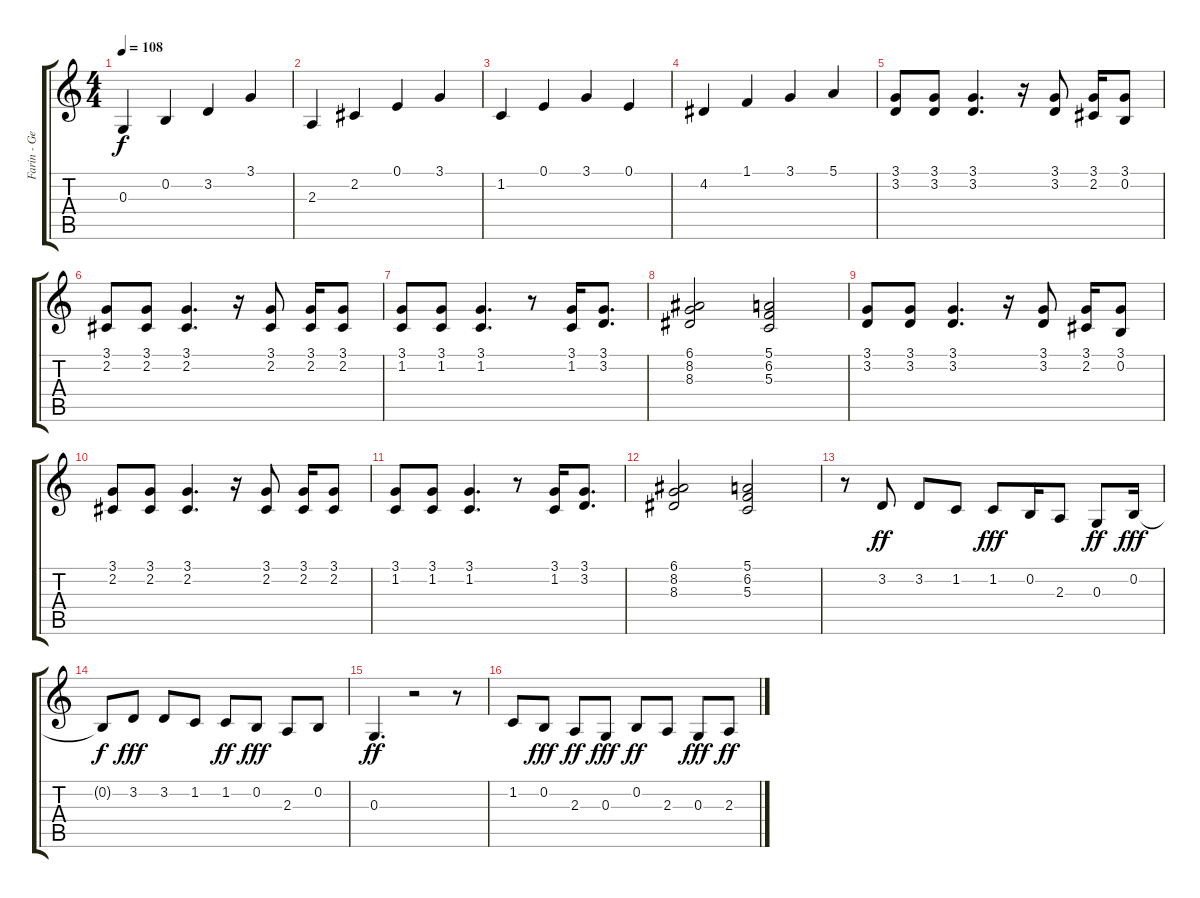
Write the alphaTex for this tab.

\track ("Farin - Gesang" "Farin - Ge") {instrument oboe}
\staff {score tabs}
\tuning (E4 B3 G3 D3 A2 E2) {hide}
\ts (4 4)
\tempo 108
\clef g2
\ks c
0.3.4{dy f instrument oboe} 0.2.4 3.2.4 3.1.4 |
2.3.4 2.2.4 0.1.4 3.1.4 |
1.2.4 0.1.4 3.1.4 0.1.4 |
4.2.4 1.1.4 3.1.4 5.1.4 |
(3.1 3.2).8 (3.1 3.2).8 (3.1 3.2).4{d} r.16 (3.1 3.2).8 (3.1 2.2).16 (3.1 0.2).8 |
(3.1 2.2).8 (3.1 2.2).8 (3.1 2.2).4{d} r.16 (3.1 2.2).8 (3.1 2.2).16 (3.1 2.2).8 |
(3.1 1.2).8 (3.1 1.2).8 (3.1 1.2).4{d} r.8 (3.1 1.2).16 (3.1 3.2).8{d} |
(6.1 8.2 8.3).2 (5.1 6.2 5.3).2 |
(3.1 3.2).8 (3.1 3.2).8 (3.1 3.2).4{d} r.16 (3.1 3.2).8 (3.1 2.2).16 (3.1 0.2).8 |
(3.1 2.2).8 (3.1 2.2).8 (3.1 2.2).4{d} r.16 (3.1 2.2).8 (3.1 2.2).16 (3.1 2.2).8 |
(3.1 1.2).8 (3.1 1.2).8 (3.1 1.2).4{d} r.8 (3.1 1.2).16 (3.1 3.2).8{d} |
(6.1 8.2 8.3).2 (5.1 6.2 5.3).2 |
r.8 3.2.8{dy ff} 3.2.8 1.2.8 1.2.8{dy fff} 0.2.16 2.3.8 0.3.8{dy ff} 0.2.16{dy fff} |
0.2{t}.8{dy f} 3.2.8{dy fff} 3.2.8 1.2.8 1.2.8{dy ff} 0.2.8{dy fff} 2.3.8 0.2.8 |
0.3.4{d dy ff} r.2 r.8 |
1.2.8 0.2.8{dy fff} 2.3.8{dy ff} 0.3.8{dy fff} 0.2.8{dy ff} 2.3.8 0.3.8{dy fff} 2.3.8{dy ff}
